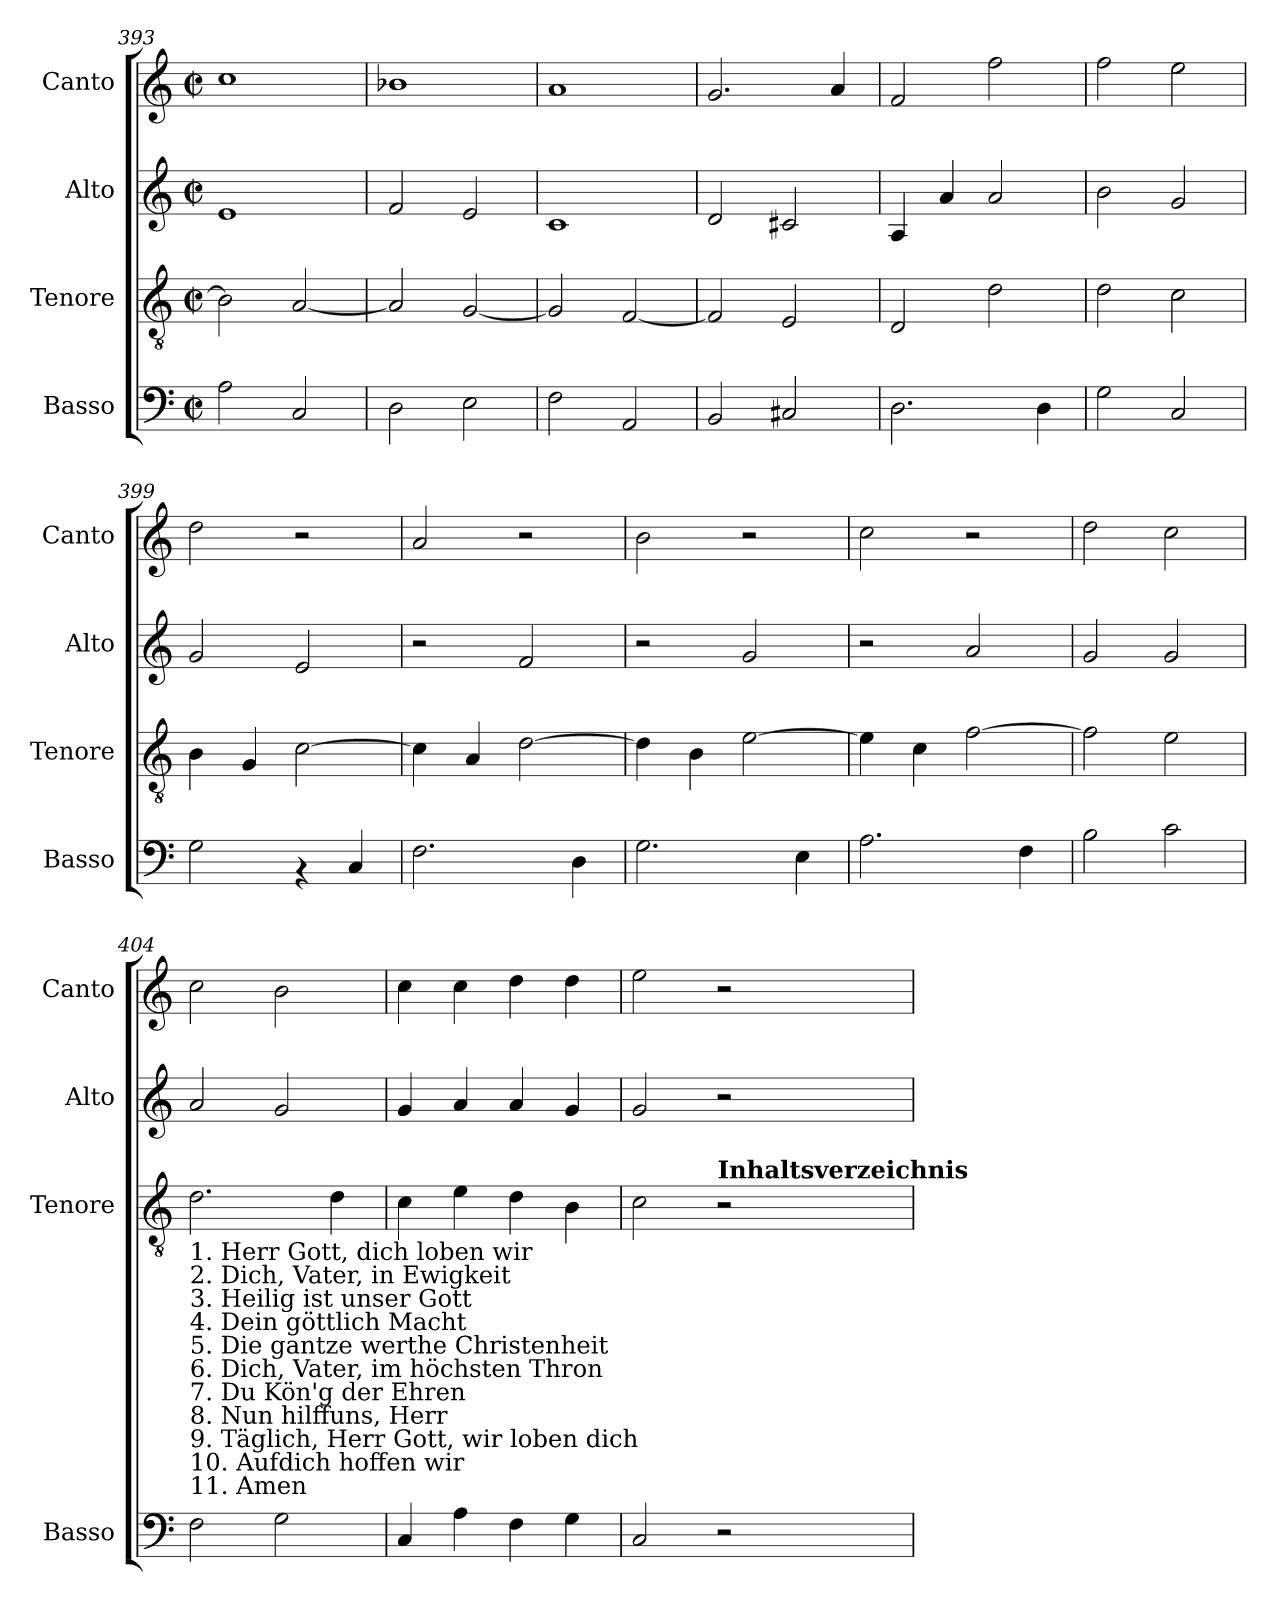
**kern	**kern	**kern	**kern
*part4	*part3	*part2	*part1
*staff4	*staff3	*staff2	*staff1
*I"Basso	*I"Tenore	*I"Alto	*I"Canto
*I'Basso	*I'Tenore	*I'Alto	*I'Canto
*clefF4	*clefGv2	*clefG2	*clefG2
*k[]	*k[]	*k[]	*k[]
*C:	*C:	*C:	*C:
*M2/2	*M2/2	*M2/2	*M2/2
*met(c|)	*met(c|)	*met(c|)	*met(c|)
=393	=393	=393	=393
2A\	2B\]	1e	1cc
2C/	[<2A/	.	.
=394	=394	=394	=394
2D\	2A/]	2f/	1b-X
2E\	[<2G/	2e/	.
=395	=395	=395	=395
2F\	2G/]	1c	1a
2AA/	[<2F/	.	.
=396	=396	=396	=396
2BB/	2F/]	2d/	2.g/
2C#X/	2E/	2c#X/	.
.	.	.	4a/
=397	=397	=397	=397
2.D\	2D/	4A/	2f/
.	.	4a/	.
.	2d\	2a/	2ff\
4D\	.	.	.
=398	=398	=398	=398
2G\	2d\	2b\	2ff\
2C/	2c\	2g/	2ee\
=399	=399	=399	=399
2G\	4B\	2g/	2dd\
.	4G/	.	.
4rAA	[>2c\	2e/	2r
4C/	.	.	.
=400	=400	=400	=400
2.F\	4c\]	2r	2a/
.	4A/	.	.
.	[>2d\	2f/	2r
4D\	.	.	.
=401	=401	=401	=401
2.G\	4d\]	2r	2b\
.	4B\	.	.
.	[<2e\	2g/	2r
4E\	.	.	.
!!LO:PB:g=z
=402	=402	=402	=402
2.A\	4e\]	2r	2cc\
.	4c\	.	.
.	[>2f\	2a/	2r
4F\	.	.	.
=403	=403	=403	=403
2B\	2f\]	2g/	2dd\
2c\	2e\	2g/	2cc\
=404	=404	=404	=404
!	!LO:TX:b:t=1. Herr Gott, dich loben wir\n2. Dich, Vater, in Ewigkeit\n3. Heilig ist unser Gott\n4. Dein göttlich Macht\n5. Die gantze werthe Christenheit\n6. Dich, Vater, im höchsten Thron\n7. Du Kön'g der Ehren\n8. Nun hilffuns, Herr\n9. Täglich, Herr Gott, wir loben dich\n10. Aufdich hoffen wir\n11. Amen	!	!
2F\	2.d\	2a/	2cc\
2G\	.	2g/	2b\
.	4d\	.	.
=405	=405	=405	=405
4C/	4c\	4g/	4cc\
4A\	4e\	4a/	4cc\
4F\	4d\	4a/	4dd\
4G\	4B\	4g/	4dd\
=406	=406	=406	=406
2C/	2c\	2g/	2ee\
!	!LO:TX:a:B:t=Inhaltsverzeichnis	!	!
2r	2r	2r	2r
=	=	=	=
*-	*-	*-	*-
